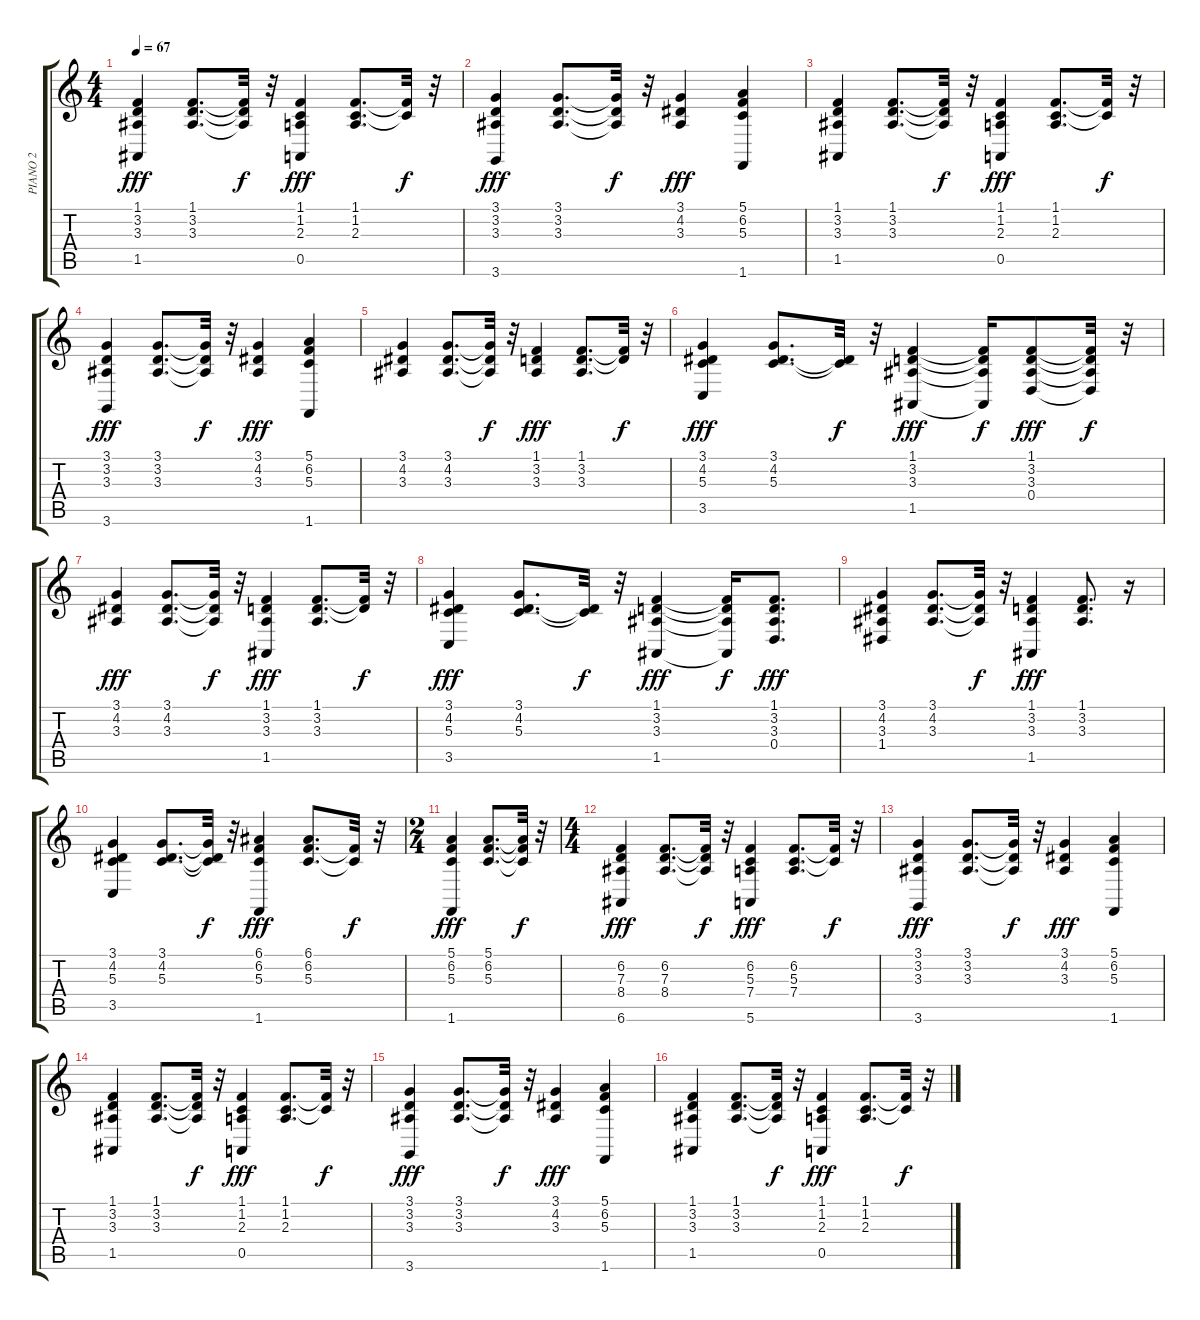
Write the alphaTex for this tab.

\track ("PIANO 2" "PIANO 2") {instrument brightacousticpiano}
\staff {score tabs}
\tuning (E4 B3 G3 D3 A2 E2) {hide}
\ts (4 4)
\tempo 67
\clef g2
\ks c
(1.1 3.2 3.3 1.5).4{dy fff} (1.1 3.2 3.3).8{d} (1.1{t} 3.2{t} 3.3{t}).32{dy f} r.32 (1.1 1.2 2.3 0.5).4{dy fff} (1.1 1.2 2.3).8{d} (1.1{t} 1.2{t}).32{dy f} r.32 |
(3.1 3.2 3.3 3.6).4{dy fff} (3.1 3.2 3.3).8{d} (3.1{t} 3.2{t} 3.3{t}).32{dy f} r.32 (3.1 4.2 3.3).4{dy fff} (5.1 6.2 5.3 1.6).4 |
(1.1 3.2 3.3 1.5).4 (1.1 3.2 3.3).8{d} (1.1{t} 3.2{t} 3.3{t}).32{dy f} r.32 (1.1 1.2 2.3 0.5).4{dy fff} (1.1 1.2 2.3).8{d} (1.1{t} 1.2{t}).32{dy f} r.32 |
(3.1 3.2 3.3 3.6).4{dy fff} (3.1 3.2 3.3).8{d} (3.1{t} 3.2{t} 3.3{t}).32{dy f} r.32 (3.1 4.2 3.3).4{dy fff} (5.1 6.2 5.3 1.6).4 |
(3.1 4.2 3.3).4 (3.1 4.2 3.3).8{d} (3.1{t} 4.2{t} 3.3{t}).32{dy f} r.32 (1.1 3.2 3.3).4{dy fff} (1.1 3.2 3.3).8{d} (1.1{t} 3.2{t}).32{dy f} r.32 |
(3.1 4.2 5.3 3.5).4{dy fff} (3.1 4.2 5.3).8{d} (4.2{t} 5.3{t}).32{dy f} r.32 (1.1 3.2 3.3 1.5).4{dy fff} (1.1{t} 3.2{t} 3.3{t} 1.5{t}).16{dy f} (1.1 3.2 3.3 0.4).8{dy fff} (1.1{t} 3.2{t} 3.3{t} 0.4{t}).32{dy f} r.32 |
(3.1 4.2 3.3).4{dy fff} (3.1 4.2 3.3).8{d} (3.1{t} 4.2{t} 3.3{t}).32{dy f} r.32 (1.1 3.2 3.3 1.5).4{dy fff} (1.1 3.2 3.3).8{d} (1.1{t} 3.2{t}).32{dy f} r.32 |
(3.1 4.2 5.3 3.5).4{dy fff} (3.1 4.2 5.3).8{d} (4.2{t} 5.3{t}).32{dy f} r.32 (1.1 3.2 3.3 1.5).4{dy fff} (1.1{t} 3.2{t} 3.3{t} 1.5{t}).16{dy f} (1.1 3.2 3.3 0.4).8{d dy fff} |
(3.1 4.2 3.3 1.4).4 (3.1 4.2 3.3).8{d} (3.1{t} 4.2{t} 3.3{t}).32{dy f} r.32 (1.1 3.2 3.3 1.5).4{dy fff} (1.1 3.2 3.3).8{d} r.16 |
(3.1 4.2 5.3 3.5).4 (3.1 4.2 5.3).8{d} (3.1{t} 4.2{t} 5.3{t}).32{dy f} r.32 (6.1 6.2 5.3 1.6).4{dy fff} (6.1 6.2 5.3).8{d} (6.2{t} 5.3{t}).32{dy f} r.32 |
\ts (2 4)
(5.1 6.2 5.3 1.6).4{dy fff} (5.1 6.2 5.3).8{d} (5.1{t} 6.2{t} 5.3{t}).32{dy f} r.32 |
\ts (4 4)
(6.2 7.3 8.4 6.6).4{dy fff} (6.2 7.3 8.4).8{d} (6.2{t} 7.3{t} 8.4{t}).32{dy f} r.32 (6.2 5.3 7.4 5.6).4{dy fff} (6.2 5.3 7.4).8{d} (6.2{t} 5.3{t}).32{dy f} r.32 |
(3.1 3.2 3.3 3.6).4{dy fff} (3.1 3.2 3.3).8{d} (3.1{t} 3.2{t} 3.3{t}).32{dy f} r.32 (3.1 4.2 3.3).4{dy fff} (5.1 6.2 5.3 1.6).4 |
(1.1 3.2 3.3 1.5).4 (1.1 3.2 3.3).8{d} (1.1{t} 3.2{t} 3.3{t}).32{dy f} r.32 (1.1 1.2 2.3 0.5).4{dy fff} (1.1 1.2 2.3).8{d} (1.1{t} 1.2{t}).32{dy f} r.32 |
(3.1 3.2 3.3 3.6).4{dy fff} (3.1 3.2 3.3).8{d} (3.1{t} 3.2{t} 3.3{t}).32{dy f} r.32 (3.1 4.2 3.3).4{dy fff} (5.1 6.2 5.3 1.6).4 |
(1.1 3.2 3.3 1.5).4 (1.1 3.2 3.3).8{d} (1.1{t} 3.2{t} 3.3{t}).32{dy f} r.32 (1.1 1.2 2.3 0.5).4{dy fff} (1.1 1.2 2.3).8{d} (1.1{t} 1.2{t}).32{dy f} r.32
